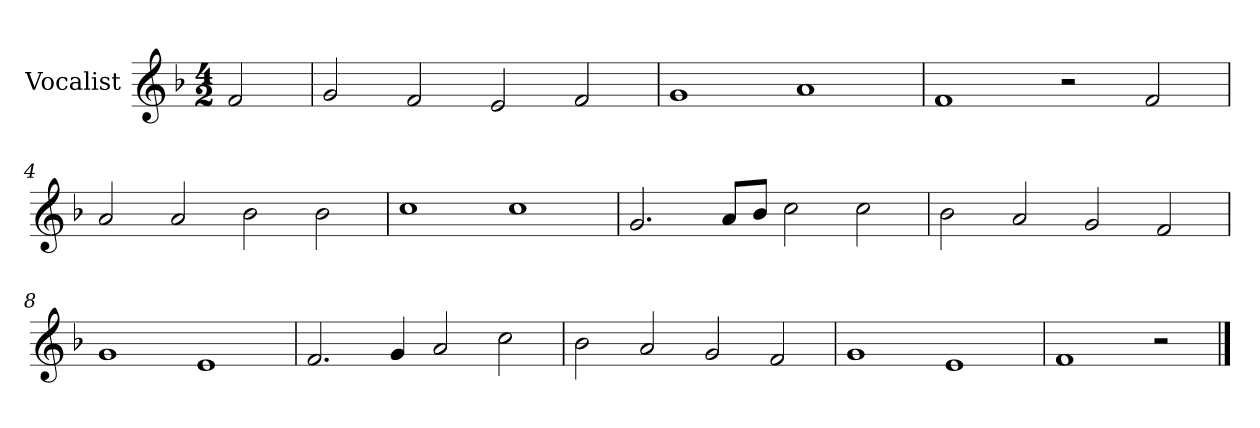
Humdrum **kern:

**kern
*part1
*staff1
*I"Vocalist
*k[b-]
*F:
*M4/2
=
2f
=1
2g
2f
2e
2f
=2
1g
1a
=3
1f
2r
2f
=4
2a
2a
2b-
2b-
=5
1cc
1cc
=6
2.g
8aL
8b-J
2cc
2cc
=7
2b-
2a
2g
2f
=8
1g
1e
=9
2.f
4g
2a
2cc
=10
2b-
2a
2g
2f
=11
1g
1e
=12
1f
2r
==
*-
